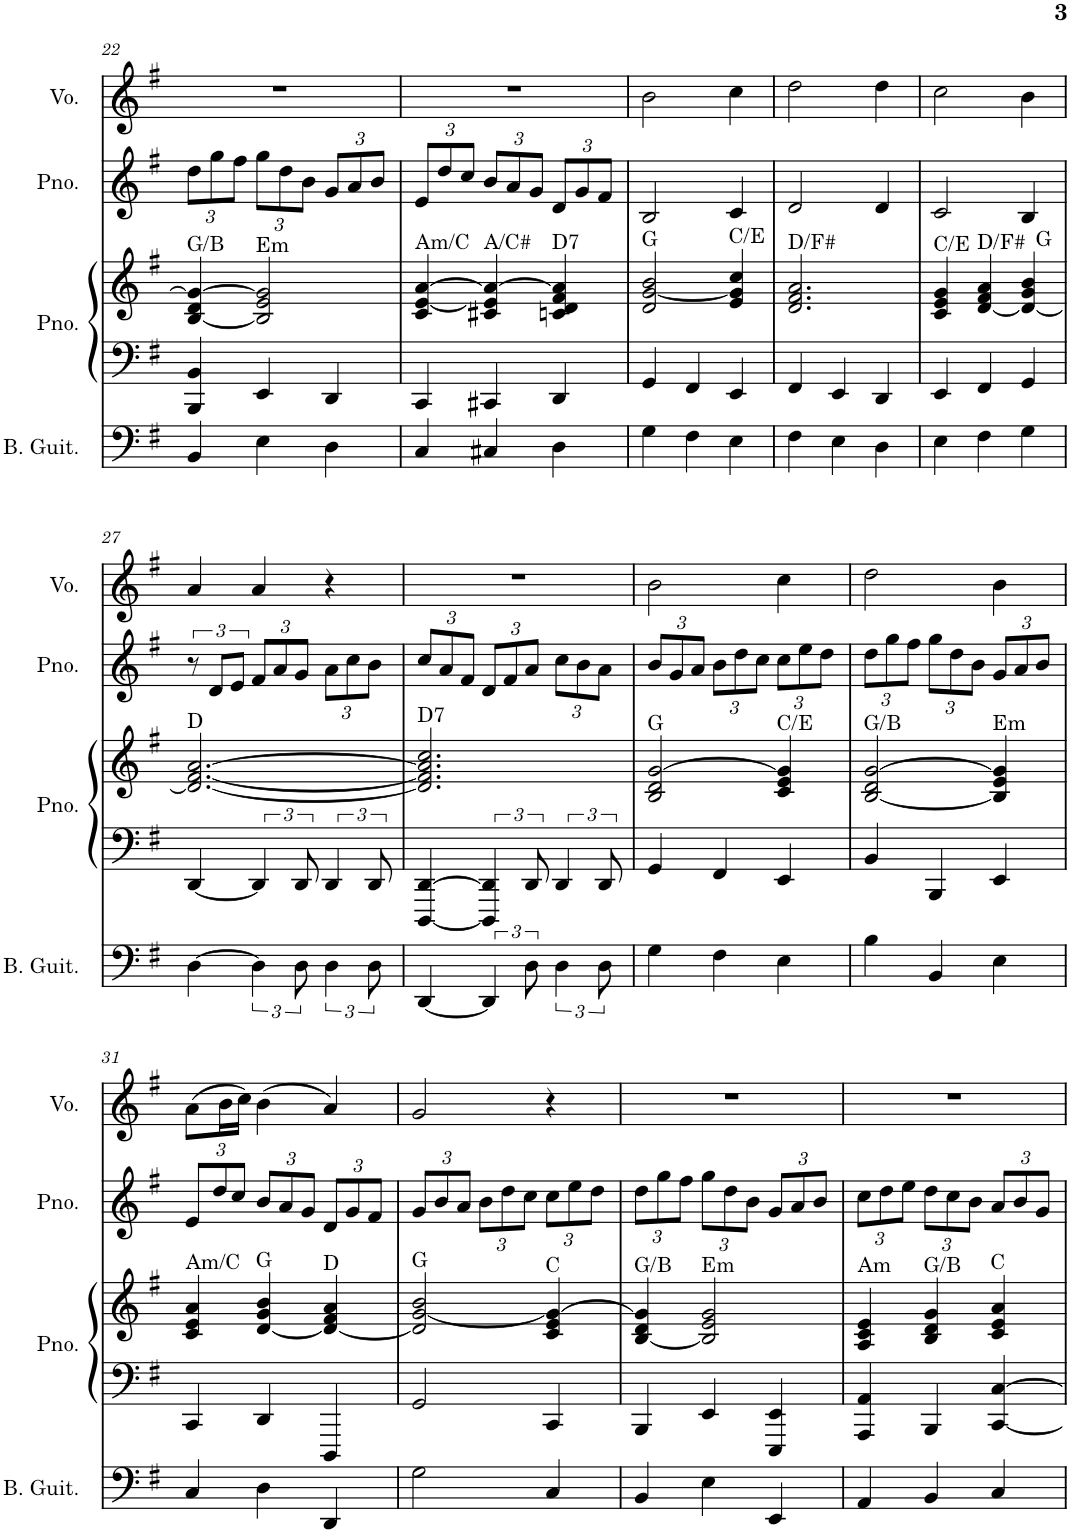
**kern	**kern	**kern	**kern	**kern
*part4	*part3	*part3	*part2	*part1
*staff5	*staff4	*staff3	*staff2	*staff1
*I"Bass Guitar	*I"Piano	*	*I"Piano	*I"Voice
*I'B. Guit.	*I'Pno.	*	*I'Pno.	*I'Vo.
!!LO:PB:g=z
*clefF4	*clefF4	*clefG2	*clefG2	*clefG2
*Trd7c12	*	*	*	*
*k[f#]	*k[f#]	*k[f#]	*k[f#]	*k[f#]
*M3/4	*M3/4	*M3/4	*M3/4	*M3/4
*	*	*	*Xbrackettup	*
=22	=22	=22	=22	=22
!	!	!LO:TX:a:t=G/B	!	!
4BB/	4BBB/ 4BB/	[4B/ 4d/ 4g/_	12dd\L	2.r
.	.	.	12gg\	.
.	.	.	12ff#\J	.
!	!	!LO:TX:a:t=Em	!	!
4E\	4EE/	2B/] 2e/ 2g/]	12gg\L	.
.	.	.	12dd\	.
.	.	.	12b\J	.
4D\	4DD/	.	12g/L	.
.	.	.	12a/	.
.	.	.	12b/J	.
=23	=23	=23	=23	=23
!	!	!LO:TX:a:t=Am/C	!	!
4C/	4CC/	4c/ [4e/ [4a/	12e/L	2.r
.	.	.	12dd/	.
.	.	.	12cc/J	.
!	!	!LO:TX:a:t=A/C#	!	!
4C#X/	4CC#X/	4c#X/ 4e/] 4a/_	12b/L	.
.	.	.	12a/	.
.	.	.	12g/J	.
!	!	!LO:TX:a:t=D7	!	!
4D\	4DD/	4cn/ 4d/ 4f#/ 4a/]	12d/L	.
.	.	.	12g/	.
.	.	.	12f#/J	.
=24	=24	=24	=24	=24
!	!	!LO:TX:a:t=G	!	!
4G\	4GG/	2d/ [2g/ 2b/	2B/	2b\
4F#\	4FF#/	.	.	.
!	!	!LO:TX:a:t=C/E	!	!
4E\	4EE/	4e/ 4g/] 4cc/	4c/	4cc\
=25	=25	=25	=25	=25
!	!	!LO:TX:a:t=D/F#	!	!
4F#\	4FF#/	2.d/ 2.f#/ 2.a/	2d/	2dd\
4E\	4EE/	.	.	.
4D\	4DD/	.	4d/	4dd\
=26	=26	=26	=26	=26
!	!	!LO:TX:a:t=C/E	!	!
4E\	4EE/	4c/ 4e/ 4g/	2c/	2cc\
!	!	!LO:TX:a:t=D/F#	!	!
4F#\	4FF#/	[4d/ 4f#/ 4a/	.	.
!	!	!LO:TX:a:t=G	!	!
4G\	4GG/	4d/_ 4g/ 4b/	4B/	4b\
!!LO:LB:g=z
=27	=27	=27	=27	=27
*	*	*	*brackettup	*
!	!	!LO:TX:a:t=D	!	!
[4D\	[4DD/	2.d/_ [2.f#/ [2.a/	12r	4a/
.	.	.	12d/L	.
.	.	.	12e/J	.
*	*	*	*Xbrackettup	*
6D\]	6DD/]	.	12f#/L	4a/
.	.	.	12a/	.
12D\	12DD/	.	12g/J	.
6D\	6DD/	.	12a\L	4r
.	.	.	12cc\	.
12D\	12DD/	.	12b\J	.
=28	=28	=28	=28	=28
!	!	!LO:TX:a:t=D7	!	!
[4DD/	[4DDD/ [4DD/	2.d/] 2.f#/] 2.a/] 2.cc/	12cc/L	2.r
.	.	.	12a/	.
.	.	.	12f#/J	.
6DD/]	6DDD/] 6DD/]	.	12d/L	.
.	.	.	12f#/	.
12D\	12DD/	.	12a/J	.
6D\	6DD/	.	12cc\L	.
.	.	.	12b\	.
12D\	12DD/	.	12a\J	.
=29	=29	=29	=29	=29
!	!	!LO:TX:a:t=G	!	!
4G\	4GG/	2B/ 2d/ [2g/	12b/L	2b\
.	.	.	12g/	.
.	.	.	12a/J	.
4F#\	4FF#/	.	12b\L	.
.	.	.	12dd\	.
.	.	.	12cc\J	.
!	!	!LO:TX:a:t=C/E	!	!
4E\	4EE/	4c/ 4e/ 4g/]	12cc\L	4cc\
.	.	.	12ee\	.
.	.	.	12dd\J	.
=30	=30	=30	=30	=30
!	!	!LO:TX:a:t=G/B	!	!
4B\	4BB/	[2B/ 2d/ [2g/	12dd\L	2dd\
.	.	.	12gg\	.
.	.	.	12ff#\J	.
4BB/	4BBB/	.	12gg\L	.
.	.	.	12dd\	.
.	.	.	12b\J	.
!	!	!LO:TX:a:t=Em	!	!
4E\	4EE/	4B/] 4e/ 4g/]	12g/L	4b\
.	.	.	12a/	.
.	.	.	12b/J	.
!!LO:LB:g=z
=31	=31	=31	=31	=31
!	!	!LO:TX:a:t=Am/C	!	!
4C/	4CC/	4c/ 4e/ 4a/	12e/L	(8a\L
.	.	.	12dd/	.
.	.	.	.	16b\L
.	.	.	12cc/J	.
.	.	.	.	16cc\JJ)
!	!	!LO:TX:a:t=G	!	!
4D\	4DD/	[4d/ 4g/ 4b/	12b/L	(4b\
.	.	.	12a/	.
.	.	.	12g/J	.
!	!	!LO:TX:a:t=D	!	!
4DD/	4DDD/	4d/_ 4f#/ 4a/	12d/L	4a/)
.	.	.	12g/	.
.	.	.	12f#/J	.
=32	=32	=32	=32	=32
!	!	!LO:TX:a:t=G	!	!
2G\	2GG/	2d/] [2g/ 2b/	12g/L	2g/
.	.	.	12b/	.
.	.	.	12a/J	.
.	.	.	12b\L	.
.	.	.	12dd\	.
.	.	.	12cc\J	.
!	!	!LO:TX:a:t=C	!	!
4C/	4CC/	4c/ 4e/ 4g/_	12cc\L	4r
.	.	.	12ee\	.
.	.	.	12dd\J	.
=33	=33	=33	=33	=33
!	!	!LO:TX:a:t=G/B	!	!
4BB/	4BBB/	[4B/ 4d/ 4g/]	12dd\L	2.r
.	.	.	12gg\	.
.	.	.	12ff#\J	.
!	!	!LO:TX:a:t=Em	!	!
4E\	4EE/	2B/] 2e/ 2g/	12gg\L	.
.	.	.	12dd\	.
.	.	.	12b\J	.
4EE/	4EEE/ 4EE/	.	12g/L	.
.	.	.	12a/	.
.	.	.	12b/J	.
=34	=34	=34	=34	=34
!	!	!LO:TX:a:t=Am	!	!
4AA/	4AAA/ 4AA/	4A/ 4c/ 4e/	12cc\L	2.r
.	.	.	12dd\	.
.	.	.	12ee\J	.
!	!	!LO:TX:a:t=G/B	!	!
4BB/	4BBB/	4B/ 4d/ 4g/	12dd\L	.
.	.	.	12cc\	.
.	.	.	12b\J	.
!	!	!LO:TX:a:t=C	!	!
4C/	[4CC/ [4C/	4c/ 4e/ 4a/	12a/L	.
.	.	.	12b/	.
.	.	.	12g/J	.
=	=	=	=	=
*-	*-	*-	*-	*-
